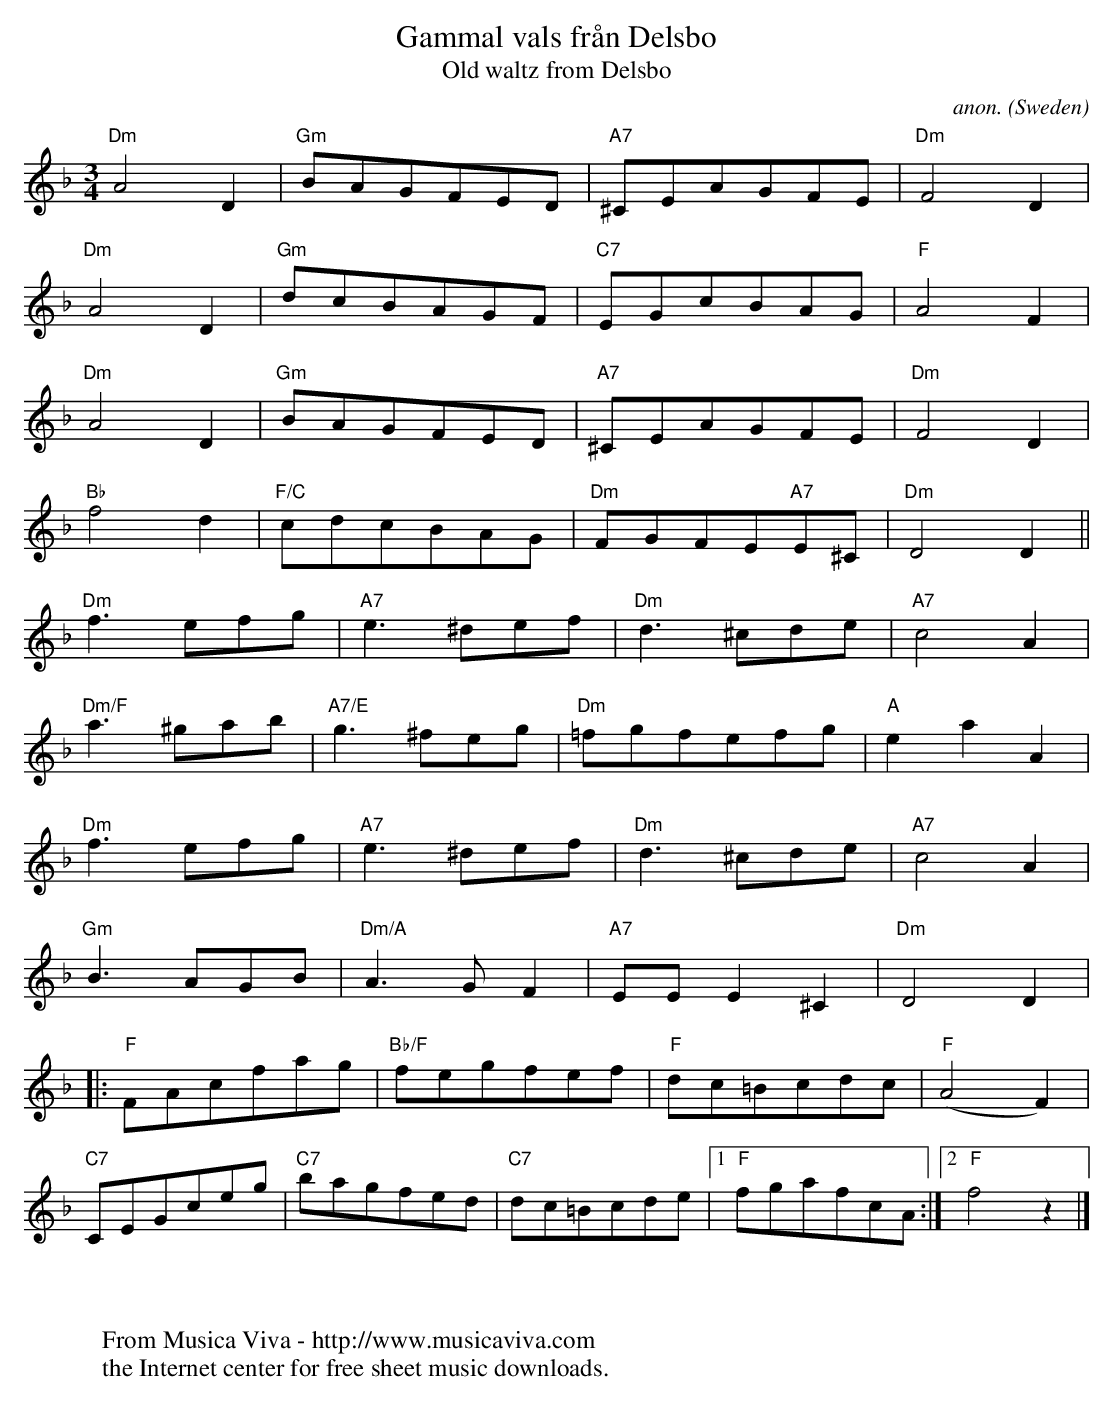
X:1
T:Gammal vals fr\aan Delsbo
T:Old waltz from Delsbo
C:anon.
O:Sweden
M:3/4
L:1/8
K:Dm
"Dm"A4D2|"Gm"BAGFED|"A7"^CEAGFE|"Dm"F4D2|
"Dm"A4D2|"Gm"dcBAGF|"C7"EGcBAG|"F"A4F2|
"Dm"A4D2|"Gm"BAGFED|"A7"^CEAGFE|"Dm"F4D2|
"Bb"f4d2|"F/C"cdcBAG|"Dm"FGFE"A7"E^C|"Dm"D4D2||
"Dm"f3efg|"A7"e3^def|"Dm"d3^cde|"A7"c4A2|
"Dm/F"a3^gab|"A7/E"g3^feg|"Dm"=fgfefg|"A"e2a2A2|
"Dm"f3efg|"A7"e3^def|"Dm"d3^cde|"A7"c4A2|
"Gm"B3AGB|"Dm/A"A3GF2|"A7"EEE2^C2|"Dm"D4D2|
|:"F"FAcfag|"Bb/F"fegfef|"F"dc=Bcdc|"F"(A4F2)|
"C7"CEGceg|"C7"bagfed|"C7"dc=Bcde|[1"F"fgafcA:|[2"F"f4z2|]
W:
W:
W:  From Musica Viva - http://www.musicaviva.com
W:  the Internet center for free sheet music downloads.
